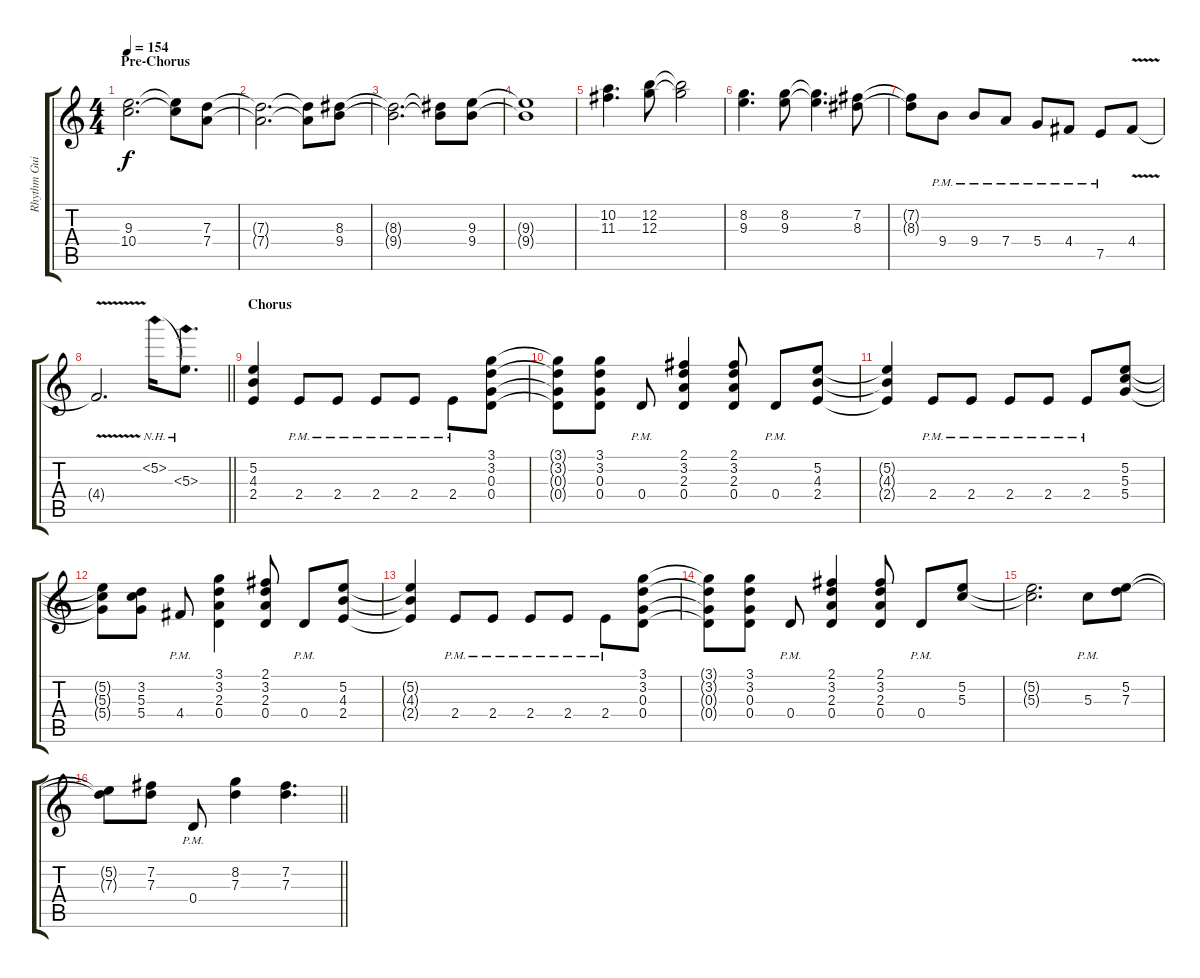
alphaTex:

\track ("Rhythm Guitar II" "Rhythm Gui") {instrument overdrivenguitar}
\staff {score tabs}
\tuning (E4 B3 G3 D3 A2 E2) {hide}
\ts (4 4)
\section ("" "Pre-Chorus")
\tempo 154
\clef g2
\ks c
(9.3 10.4).2{d dy f} (9.3{t} 10.4{t}).8 (7.3 7.4).8 |
(7.3{t} 7.4{t}).2{d} (7.3{t} 7.4{t}).8 (8.3 9.4).8 |
(8.3{t} 9.4{t}).2{d} (8.3{t} 9.4{t}).8 (9.3 9.4).8 |
(9.3{t} 9.4{t}).1 |
(10.2 11.3).4{d} (12.2 12.3).8 (12.2{t} 12.3{t}).2 |
(8.2 9.3).4{d} (8.2 9.3).8 (8.2{t} 9.3{t}).4{d} (7.2 8.3).8 |
(7.2{t} 8.3{t}).8 9.4{pm}.8 9.4{pm}.8 7.4{pm}.8 5.4{pm}.8 4.4{pm}.8 7.5{pm}.8 4.4{v}.8 |
\barLineRight lightlight
4.4{t}.2{d} 5.2{nh}.16 (5.2{t} 5.3{nh}).8{d} |
\section ("" "Chorus")
(5.2 4.3 2.4).4 2.4{pm}.8 2.4{pm}.8 2.4{pm}.8 2.4{pm}.8 2.4{pm}.8 (3.1 3.2 0.3 0.4).8 |
(3.1{t} 3.2{t} 0.3{t} 0.4{t}).8 (3.1 3.2 0.3 0.4).8 0.4{pm}.8 (2.1 3.2 2.3 0.4).4 (2.1 3.2 2.3 0.4).8 0.4{pm}.8 (5.2 4.3 2.4).8 |
(5.2{t} 4.3{t} 2.4{t}).4 2.4{pm}.8 2.4{pm}.8 2.4{pm}.8 2.4{pm}.8 2.4{pm}.8 (5.2 5.3 5.4).8 |
(5.2{t} 5.3{t} 5.4{t}).8 (3.2 5.3 5.4).8 4.4{pm}.8 (3.1 3.2 2.3 0.4).4 (2.1 3.2 2.3 0.4).8 0.4{pm}.8 (5.2 4.3 2.4).8 |
(5.2{t} 4.3{t} 2.4{t}).4 2.4{pm}.8 2.4{pm}.8 2.4{pm}.8 2.4{pm}.8 2.4{pm}.8 (3.1 3.2 0.3 0.4).8 |
(3.1{t} 3.2{t} 0.3{t} 0.4{t}).8 (3.1 3.2 0.3 0.4).8 0.4{pm}.8 (2.1 3.2 2.3 0.4).4 (2.1 3.2 2.3 0.4).8 0.4{pm}.8 (5.2 5.3).8 |
(5.2{t} 5.3{t}).2{d} 5.3{pm}.8 (5.2 7.3).8 |
\barLineRight lightlight
(5.2{t} 7.3{t}).8 (7.2 7.3).8 0.4{pm}.8 (8.2 7.3).4 (7.2 7.3).4{d}
